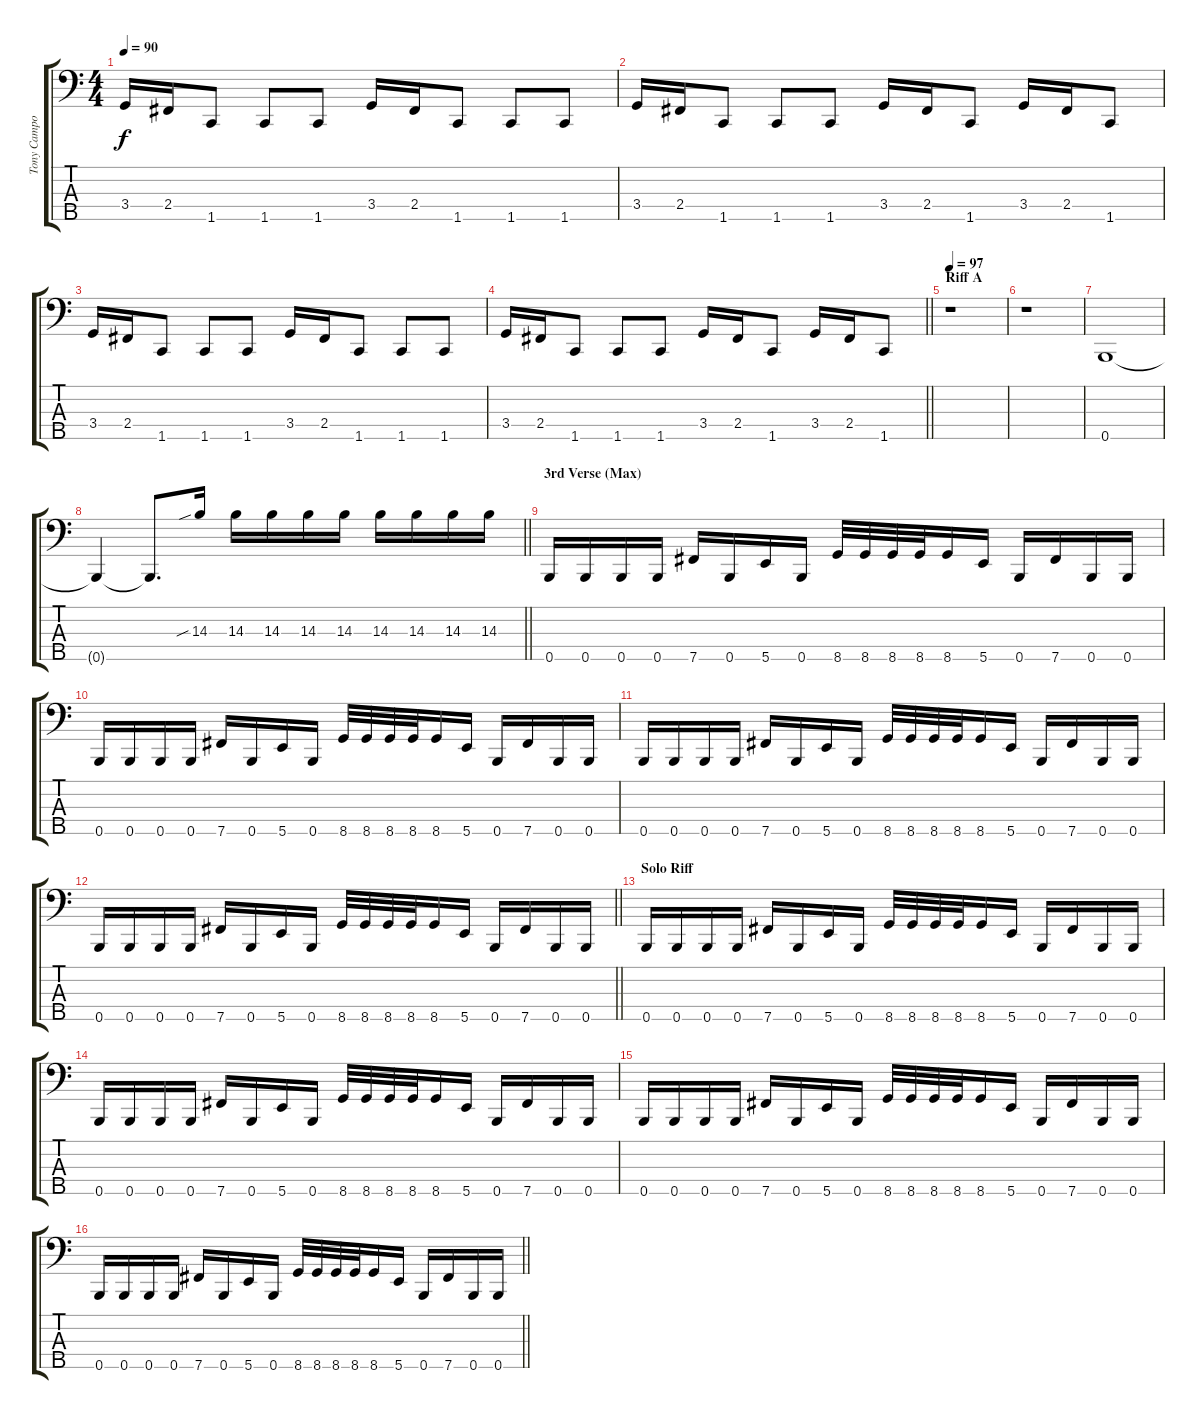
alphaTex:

\track ("Tony Campos" "Tony Campo") {instrument electricbasspick}
\staff {score tabs}
\tuning (G2 D2 A1 E1 B0) {hide}
\ts (4 4)
\tempo 90
\clef f4
\ks c
3.4.16{dy f} 2.4.16 1.5.8 1.5.8 1.5.8 3.4.16 2.4.16 1.5.8 1.5.8 1.5.8 |
3.4.16 2.4.16 1.5.8 1.5.8 1.5.8 3.4.16 2.4.16 1.5.8 3.4.16 2.4.16 1.5.8 |
3.4.16 2.4.16 1.5.8 1.5.8 1.5.8 3.4.16 2.4.16 1.5.8 1.5.8 1.5.8 |
\barLineRight lightlight
3.4.16 2.4.16 1.5.8 1.5.8 1.5.8 3.4.16 2.4.16 1.5.8 3.4.16 2.4.16 1.5.8 |
\section ("" "Riff A")
\tempo 97
r.1 |
r.1 |
0.5.1 |
\barLineRight lightlight
0.5{t}.4 0.5{t}.8{d} 14.3{sib}.16 14.3.16 14.3.16 14.3.16 14.3.16 14.3.16 14.3.16 14.3.16 14.3.16 |
\section ("" "3rd Verse (Max)")
0.5.16 0.5.16 0.5.16 0.5.16 7.5.16 0.5.16 5.5.16 0.5.16 8.5.32 8.5.32 8.5.32 8.5.32 8.5.16 5.5.16 0.5.16 7.5.16 0.5.16 0.5.16 |
0.5.16 0.5.16 0.5.16 0.5.16 7.5.16 0.5.16 5.5.16 0.5.16 8.5.32 8.5.32 8.5.32 8.5.32 8.5.16 5.5.16 0.5.16 7.5.16 0.5.16 0.5.16 |
0.5.16 0.5.16 0.5.16 0.5.16 7.5.16 0.5.16 5.5.16 0.5.16 8.5.32 8.5.32 8.5.32 8.5.32 8.5.16 5.5.16 0.5.16 7.5.16 0.5.16 0.5.16 |
\barLineRight lightlight
0.5.16 0.5.16 0.5.16 0.5.16 7.5.16 0.5.16 5.5.16 0.5.16 8.5.32 8.5.32 8.5.32 8.5.32 8.5.16 5.5.16 0.5.16 7.5.16 0.5.16 0.5.16 |
\section ("" "Solo Riff")
0.5.16 0.5.16 0.5.16 0.5.16 7.5.16 0.5.16 5.5.16 0.5.16 8.5.32 8.5.32 8.5.32 8.5.32 8.5.16 5.5.16 0.5.16 7.5.16 0.5.16 0.5.16 |
0.5.16 0.5.16 0.5.16 0.5.16 7.5.16 0.5.16 5.5.16 0.5.16 8.5.32 8.5.32 8.5.32 8.5.32 8.5.16 5.5.16 0.5.16 7.5.16 0.5.16 0.5.16 |
0.5.16 0.5.16 0.5.16 0.5.16 7.5.16 0.5.16 5.5.16 0.5.16 8.5.32 8.5.32 8.5.32 8.5.32 8.5.16 5.5.16 0.5.16 7.5.16 0.5.16 0.5.16 |
\barLineRight lightlight
0.5.16 0.5.16 0.5.16 0.5.16 7.5.16 0.5.16 5.5.16 0.5.16 8.5.32 8.5.32 8.5.32 8.5.32 8.5.16 5.5.16 0.5.16 7.5.16 0.5.16 0.5.16
